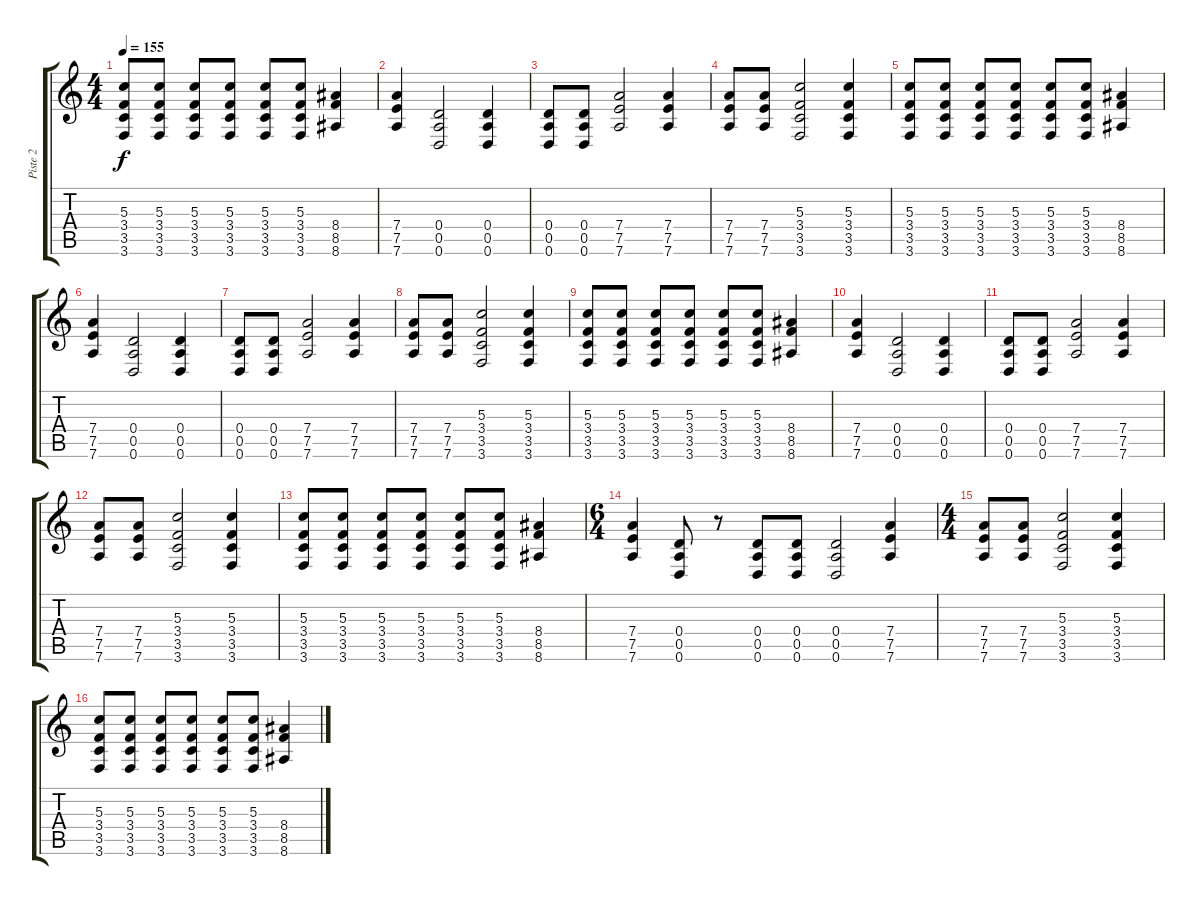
\track ("Piste 2" "Piste 2") {instrument distortionguitar}
\staff {score tabs}
\tuning (E4 B3 G3 D3 A2 D2) {hide}
\ts (4 4)
\tempo 155
\clef g2
\ks c
(5.3 3.4 3.5 3.6).8{dy f} (5.3 3.4 3.5 3.6).8 (5.3 3.4 3.5 3.6).8 (5.3 3.4 3.5 3.6).8 (5.3 3.4 3.5 3.6).8 (5.3 3.4 3.5 3.6).8 (8.4 8.5 8.6).4 |
(7.4 7.5 7.6).4 (0.4 0.5 0.6).2 (0.4 0.5 0.6).4 |
(0.4 0.5 0.6).8 (0.4 0.5 0.6).8 (7.4 7.5 7.6).2 (7.4 7.5 7.6).4 |
(7.4 7.5 7.6).8 (7.4 7.5 7.6).8 (5.3 3.4 3.5 3.6).2 (5.3 3.4 3.5 3.6).4 |
(5.3 3.4 3.5 3.6).8 (5.3 3.4 3.5 3.6).8 (5.3 3.4 3.5 3.6).8 (5.3 3.4 3.5 3.6).8 (5.3 3.4 3.5 3.6).8 (5.3 3.4 3.5 3.6).8 (8.4 8.5 8.6).4 |
(7.4 7.5 7.6).4 (0.4 0.5 0.6).2 (0.4 0.5 0.6).4 |
(0.4 0.5 0.6).8 (0.4 0.5 0.6).8 (7.4 7.5 7.6).2 (7.4 7.5 7.6).4 |
(7.4 7.5 7.6).8 (7.4 7.5 7.6).8 (5.3 3.4 3.5 3.6).2 (5.3 3.4 3.5 3.6).4 |
(5.3 3.4 3.5 3.6).8 (5.3 3.4 3.5 3.6).8 (5.3 3.4 3.5 3.6).8 (5.3 3.4 3.5 3.6).8 (5.3 3.4 3.5 3.6).8 (5.3 3.4 3.5 3.6).8 (8.4 8.5 8.6).4 |
(7.4 7.5 7.6).4 (0.4 0.5 0.6).2 (0.4 0.5 0.6).4 |
(0.4 0.5 0.6).8 (0.4 0.5 0.6).8 (7.4 7.5 7.6).2 (7.4 7.5 7.6).4 |
(7.4 7.5 7.6).8 (7.4 7.5 7.6).8 (5.3 3.4 3.5 3.6).2 (5.3 3.4 3.5 3.6).4 |
(5.3 3.4 3.5 3.6).8 (5.3 3.4 3.5 3.6).8 (5.3 3.4 3.5 3.6).8 (5.3 3.4 3.5 3.6).8 (5.3 3.4 3.5 3.6).8 (5.3 3.4 3.5 3.6).8 (8.4 8.5 8.6).4 |
\ts (6 4)
(7.4 7.5 7.6).4 (0.4 0.5 0.6).8 r.8 (0.4 0.5 0.6).8 (0.4 0.5 0.6).8 (0.4 0.5 0.6).2 (7.4 7.5 7.6).4 |
\ts (4 4)
(7.4 7.5 7.6).8 (7.4 7.5 7.6).8 (5.3 3.4 3.5 3.6).2 (5.3 3.4 3.5 3.6).4 |
(5.3 3.4 3.5 3.6).8 (5.3 3.4 3.5 3.6).8 (5.3 3.4 3.5 3.6).8 (5.3 3.4 3.5 3.6).8 (5.3 3.4 3.5 3.6).8 (5.3 3.4 3.5 3.6).8 (8.4 8.5 8.6).4
